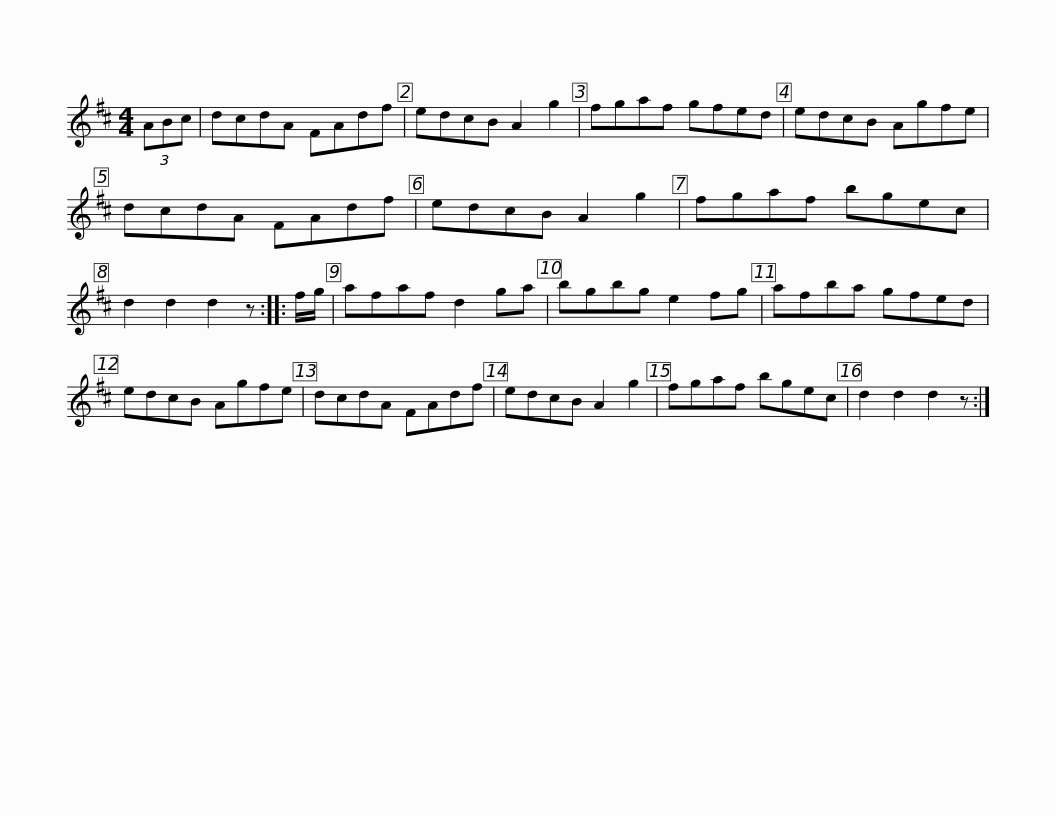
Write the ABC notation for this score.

X:1
L:1/8
M:4/4
I:linebreak $
K:D
V:1 treble
V:1
 (3ABc | dcdA FAdf | edcB A2 g2 | fgaf gfed | edcB Agfe | %5
 dcdA FAdf |$ edcB A2 g2 | fgaf bgec | d2 d2 d2 z :: f/g/ | %10
 afaf d2 ga | bgbg e2 fg |$ afba gfed | edcB Agfe | dcdA FAdf | %15
 edcB A2 g2 | fgaf bgec | d2 d2 d2 z :| %18
